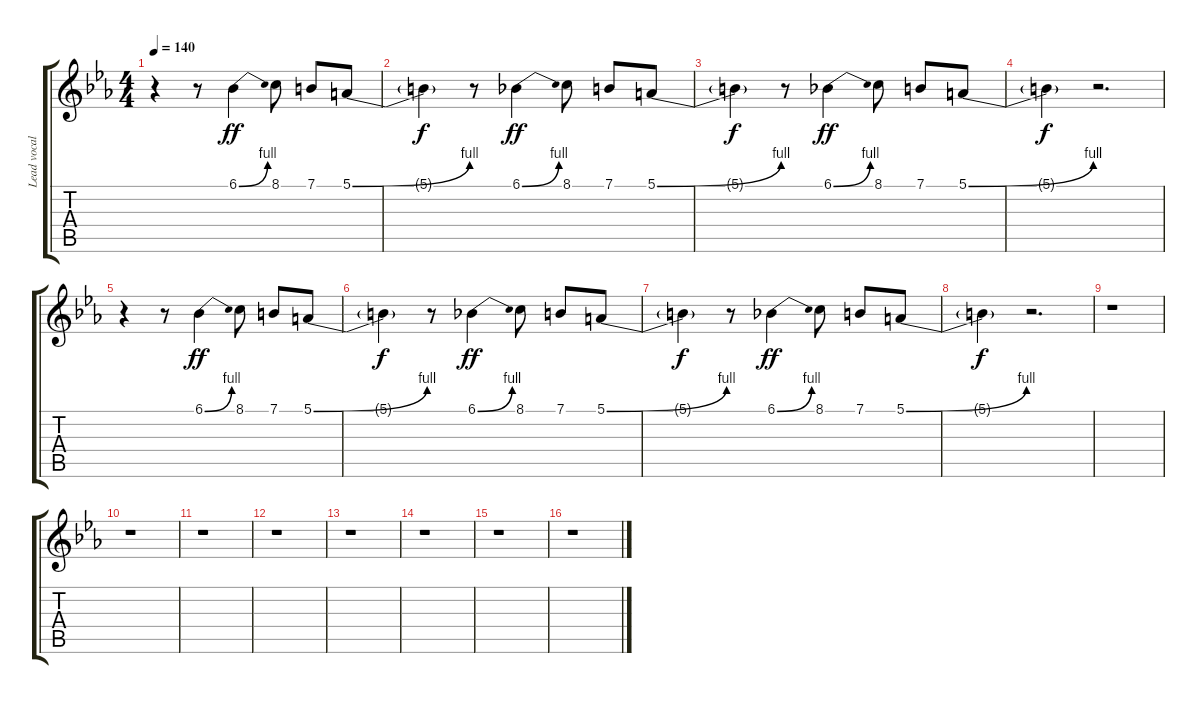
\track ("Lead vocal - Elton John" "Lead vocal") {instrument altosax}
\staff {score tabs}
\tuning (E4 B3 G3 D3 A2 E2) {hide}
\ts (4 4)
\tempo 140
\clef g2
\ks cminor
r.4{dy fff volume 12} r.8 6.1{be (bend 0 0 60 4)}.4{dy ff} 8.1.8 7.1.8 5.1{be (bend 0 0 60 4)}.8 |
5.1{t}.4{dy f} r.8 6.1{be (bend 0 0 60 4)}.4{dy ff} 8.1.8 7.1.8 5.1{be (bend 0 0 60 4)}.8 |
5.1{t}.4{dy f} r.8 6.1{be (bend 0 0 60 4)}.4{dy ff} 8.1.8 7.1.8 5.1{be (bend 0 0 60 4)}.8 |
5.1{t}.4{dy f} r.2{d} |
r.4 r.8 6.1{be (bend 0 0 60 4)}.4{dy ff} 8.1.8 7.1.8 5.1{be (bend 0 0 60 4)}.8 |
5.1{t}.4{dy f} r.8 6.1{be (bend 0 0 60 4)}.4{dy ff} 8.1.8 7.1.8 5.1{be (bend 0 0 60 4)}.8 |
5.1{t}.4{dy f} r.8 6.1{be (bend 0 0 60 4)}.4{dy ff} 8.1.8 7.1.8 5.1{be (bend 0 0 60 4)}.8 |
5.1{t}.4{dy f} r.2{d} |
r.1 |
r.1 |
r.1 |
r.1 |
r.1 |
r.1 |
r.1 |
r.1
